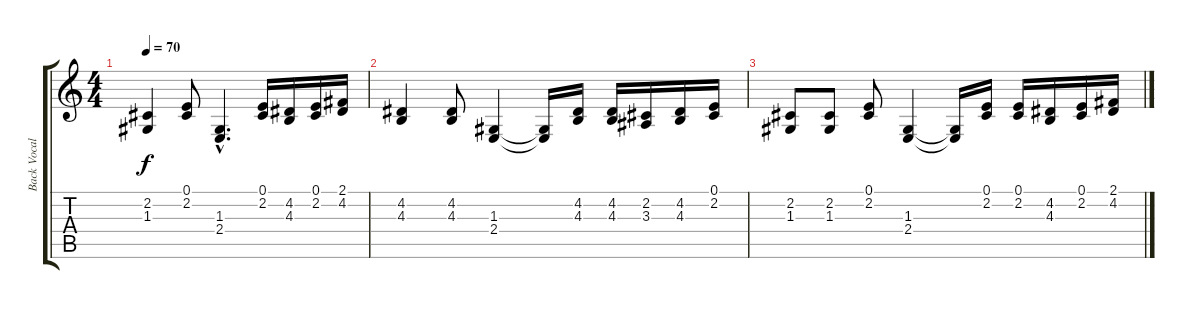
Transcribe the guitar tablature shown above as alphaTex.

\track ("Back Vocals" "Back Vocal") {instrument lead6voice}
\staff {score tabs}
\tuning (E4 B3 G3 D3 A2 E2) {hide}
\ts (4 4)
\tempo 70
\clef g2
\ks c
(2.2 1.3).4{dy f} (0.1 2.2).8 (1.3{hac} 2.4{hac}).4{d} (0.1 2.2).16 (4.2 4.3).16 (0.1 2.2).16 (2.1 4.2).16 |
(4.2 4.3).4 (4.2 4.3).8 (1.3 2.4).4 (1.3{t} 2.4{t}).16 (4.2 4.3).16 (4.2 4.3).16 (2.2 3.3).16 (4.2 4.3).16 (0.1 2.2).16 |
(2.2 1.3).8 (2.2 1.3).8 (0.1 2.2).8 (1.3 2.4).4 (1.3{t} 2.4{t}).16 (0.1 2.2).16 (0.1 2.2).16 (4.2 4.3).16 (0.1 2.2).16 (2.1 4.2).16
